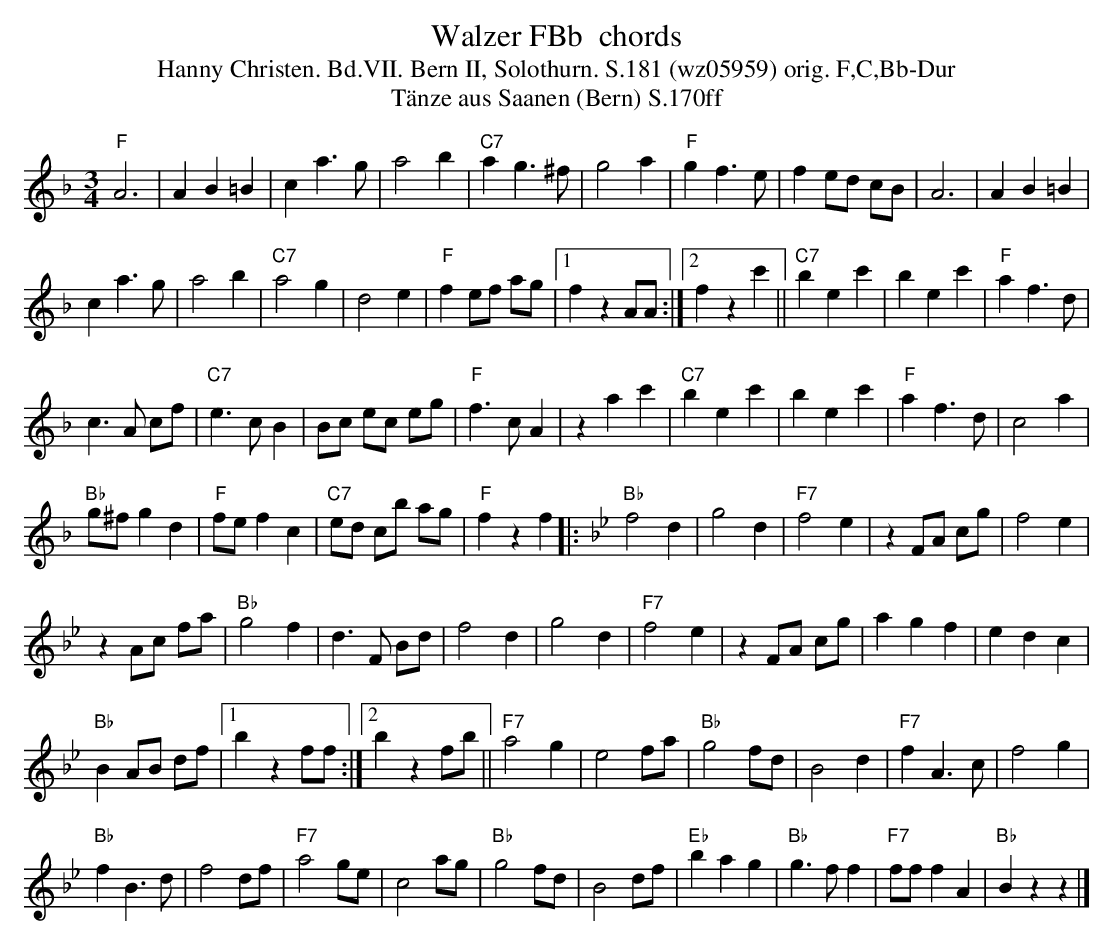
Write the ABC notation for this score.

X:1
T: Walzer FBb  chords
T:Hanny Christen. Bd.VII. Bern II, Solothurn. S.181 (wz05959) orig. F,C,Bb-Dur
T: T\"anze aus Saanen (Bern) S.170ff
M:3/4
L:1/4
K:F %%MIDI gchordon
"F"A3 | AB=B | ca>g | a2b | "C7"ag>^f | g2a | "F"gf>e | f e/d/ c/B/ | A3 | AB=B |
ca>g | a2b | "C7"a2g | d2e | "F"f e/f/ a/g/ |1 fzA/A/ :|2 fzc' || "C7"bec' | bec' | "F"af>d |
c>A c/f/ | "C7"e>cB | B/c/ e/c/ e/g/ | "F"f>cA | zac' | "C7"bec' | bec' | "F"af>d | c2a |
"Bb"g/^f/ gd | "F"f/e/ fc | "C7"e/d/ c/b/ a/g/ | "F"fzf |: [K:Bb] "Bb"f2d | g2d | "F7"f2e | zF/A/ c/g/ | f2e |
zA/c/ f/a/ | "Bb"g2f | d>F B/d/ | f2d | g2d | "F7"f2e | zF/A/ c/g/ | agf | edc |
"Bb"BA/B/ d/f/ |1 bzf/f/ :|2 bzf/b/ || "F7"a2g | e2f/a/ | "Bb"g2 f/d/ | B2d | "F7"fA>c | f2g |
"Bb"fB>d | f2d/f/ | "F7"a2g/e/ | c2a/g/ | "Bb"g2f/d/ | B2d/f/ | "Eb"bag | "Bb"g>ff | "F7"f/f/fA | "Bb"Bzz |]
